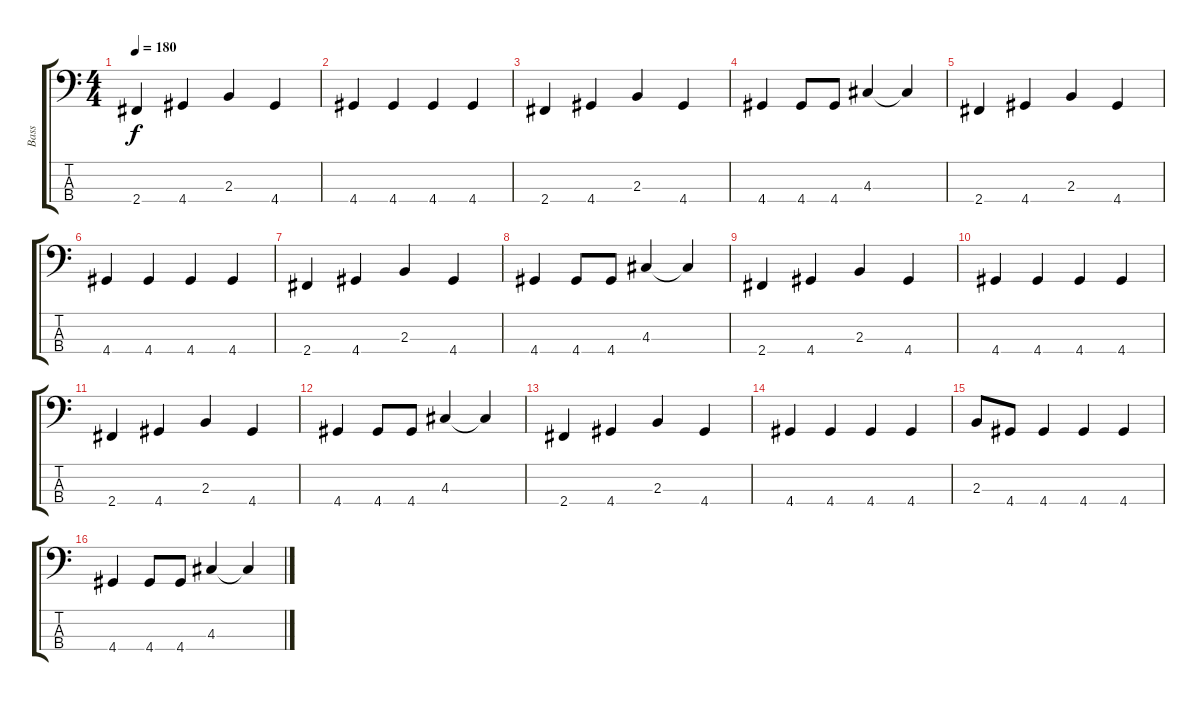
\track ("Bass" "Bass") {instrument electricbassfinger}
\staff {score tabs}
\tuning (G2 D2 A1 E1) {hide}
\ts (4 4)
\tempo 180
\clef f4
\ks c
2.4.4{dy f} 4.4.4 2.3.4 4.4.4 |
4.4.4 4.4.4 4.4.4 4.4.4 |
2.4.4 4.4.4 2.3.4 4.4.4 |
4.4.4 4.4.8 4.4.8 4.3.4 4.3{t}.4 |
2.4.4 4.4.4 2.3.4 4.4.4 |
4.4.4 4.4.4 4.4.4 4.4.4 |
2.4.4 4.4.4 2.3.4 4.4.4 |
4.4.4 4.4.8 4.4.8 4.3.4 4.3{t}.4 |
2.4.4 4.4.4 2.3.4 4.4.4 |
4.4.4 4.4.4 4.4.4 4.4.4 |
2.4.4 4.4.4 2.3.4 4.4.4 |
4.4.4 4.4.8 4.4.8 4.3.4 4.3{t}.4 |
2.4.4 4.4.4 2.3.4 4.4.4 |
4.4.4 4.4.4 4.4.4 4.4.4 |
2.3.8 4.4.8 4.4.4 4.4.4 4.4.4 |
4.4.4 4.4.8 4.4.8 4.3.4 4.3{t}.4
